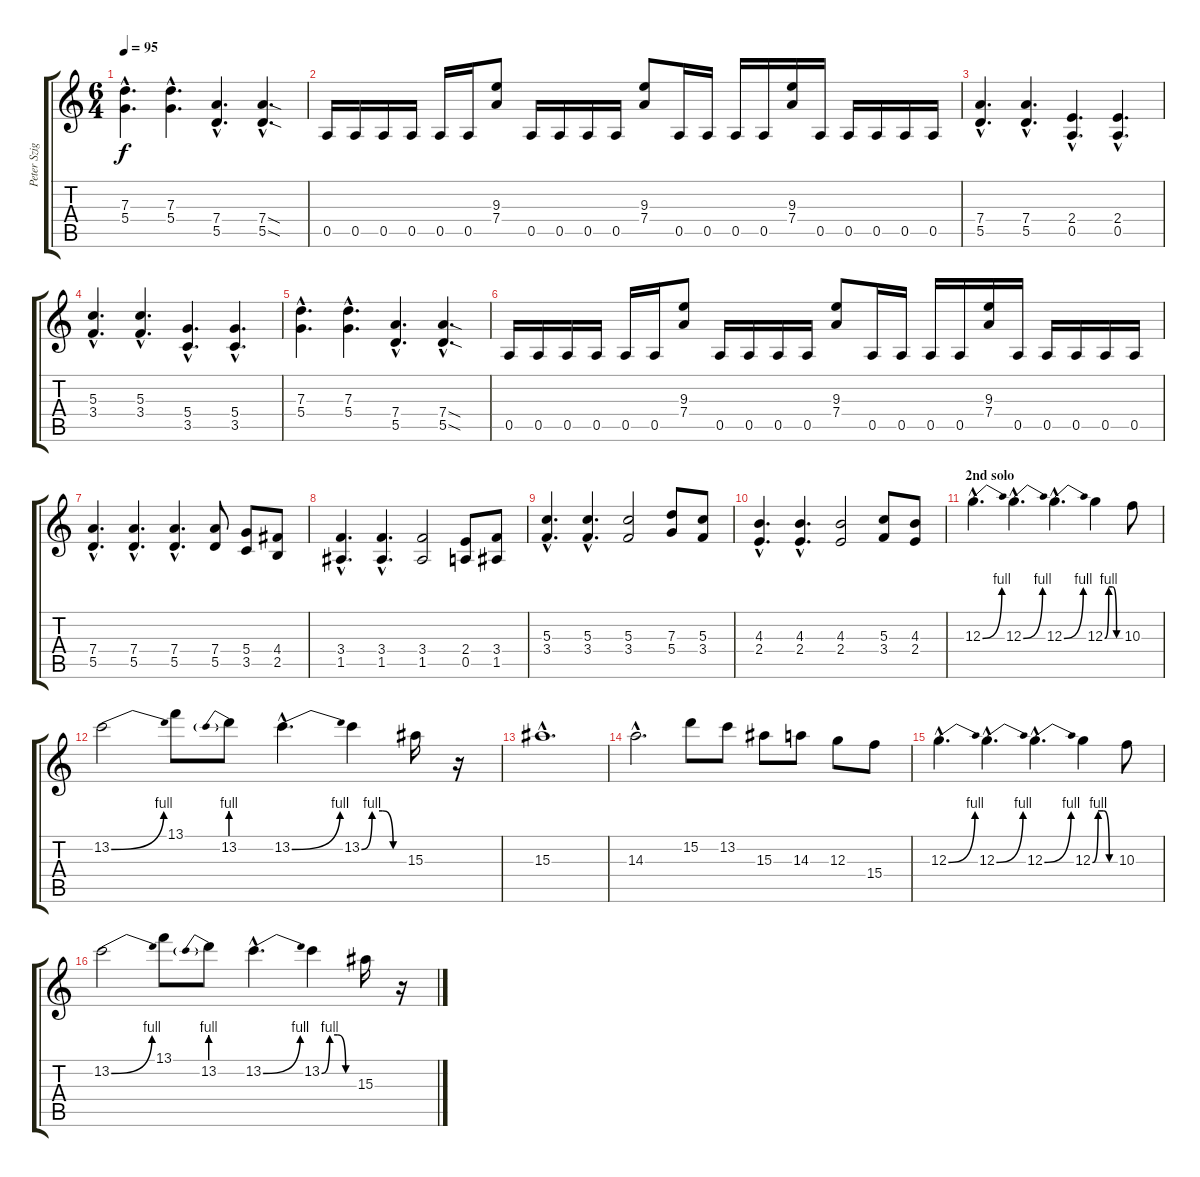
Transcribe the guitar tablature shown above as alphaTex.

\track ("Peter Szigeti" "Peter Szig") {instrument electricguitarclean}
\staff {score tabs}
\tuning (E4 B3 G3 D3 A2 E2) {hide}
\ts (6 4)
\tempo 95
\clef g2
\ks c
(7.3{hac} 5.4{hac}).4{d dy f} (7.3{hac} 5.4{hac}).4{d} (7.4{hac} 5.5{hac}).4{d} (7.4{sod hac} 5.5{sod hac}).4{d} |
0.5.16 0.5.16 0.5.16 0.5.16 0.5.16 0.5.16 (9.3 7.4).8 0.5.16 0.5.16 0.5.16 0.5.16 (9.3 7.4).8 0.5.16 0.5.16 0.5.16 0.5.16 (9.3 7.4).16 0.5.16 0.5.16 0.5.16 0.5.16 0.5.16 |
(7.4{hac} 5.5{hac}).4{d} (7.4{hac} 5.5{hac}).4{d} (2.4{hac} 0.5{hac}).4{d} (2.4{hac} 0.5{hac}).4{d} |
(5.3{hac} 3.4{hac}).4{d} (5.3{hac} 3.4{hac}).4{d} (5.4{hac} 3.5{hac}).4{d} (5.4{hac} 3.5{hac}).4{d} |
(7.3{hac} 5.4{hac}).4{d} (7.3{hac} 5.4{hac}).4{d} (7.4{hac} 5.5{hac}).4{d} (7.4{sod hac} 5.5{sod hac}).4{d} |
0.5.16 0.5.16 0.5.16 0.5.16 0.5.16 0.5.16 (9.3 7.4).8 0.5.16 0.5.16 0.5.16 0.5.16 (9.3 7.4).8 0.5.16 0.5.16 0.5.16 0.5.16 (9.3 7.4).16 0.5.16 0.5.16 0.5.16 0.5.16 0.5.16 |
(7.4{hac} 5.5{hac}).4{d} (7.4{hac} 5.5{hac}).4{d} (7.4{hac} 5.5{hac}).4{d} (7.4 5.5).8 (5.4 3.5).8 (4.4 2.5).8 |
(3.4{hac} 1.5{hac}).4{d} (3.4{hac} 1.5{hac}).4{d} (3.4 1.5).2 (2.4 0.5).8 (3.4 1.5).8 |
(5.3{hac} 3.4{hac}).4{d} (5.3{hac} 3.4{hac}).4{d} (5.3 3.4).2 (7.3 5.4).8 (5.3 3.4).8 |
(4.3{hac} 2.4{hac}).4{d} (4.3{hac} 2.4{hac}).4{d} (4.3 2.4).2 (5.3 3.4).8 (4.3 2.4).8 |
\section ("" "2nd solo")
12.3{be (bend 0 0 60 4) hac}.4{d} 12.3{be (bend 0 0 60 4) hac}.4{d} 12.3{be (bend 0 0 60 4) hac}.4{d} 12.3{be (custom 0 0 15 4 30 4 45 0 60 0)}.4 10.3.8 |
13.2{be (bend 0 0 60 4)}.2 13.1.8 13.2{be (prebend 0 4 60 4)}.8 13.2{be (bend 0 0 60 4) hac}.4{d} 13.2{be (custom 0 0 15 4 30 4 45 0 60 0)}.4 15.3.16 r.16 |
15.3{hac}.1{d volume 7} |
14.3{hac}.2{d volume 14} 15.2.8 13.2.8 15.3.8 14.3.8 12.3.8 15.4.8 |
12.3{be (bend 0 0 60 4) hac}.4{d} 12.3{be (bend 0 0 60 4) hac}.4{d} 12.3{be (bend 0 0 60 4) hac}.4{d} 12.3{be (custom 0 0 15 4 30 4 45 0 60 0)}.4 10.3.8 |
13.2{be (bend 0 0 60 4)}.2 13.1.8 13.2{be (prebend 0 4 60 4)}.8 13.2{be (bend 0 0 60 4) hac}.4{d} 13.2{be (custom 0 0 15 4 30 4 45 0 60 0)}.4 15.3.16 r.16
